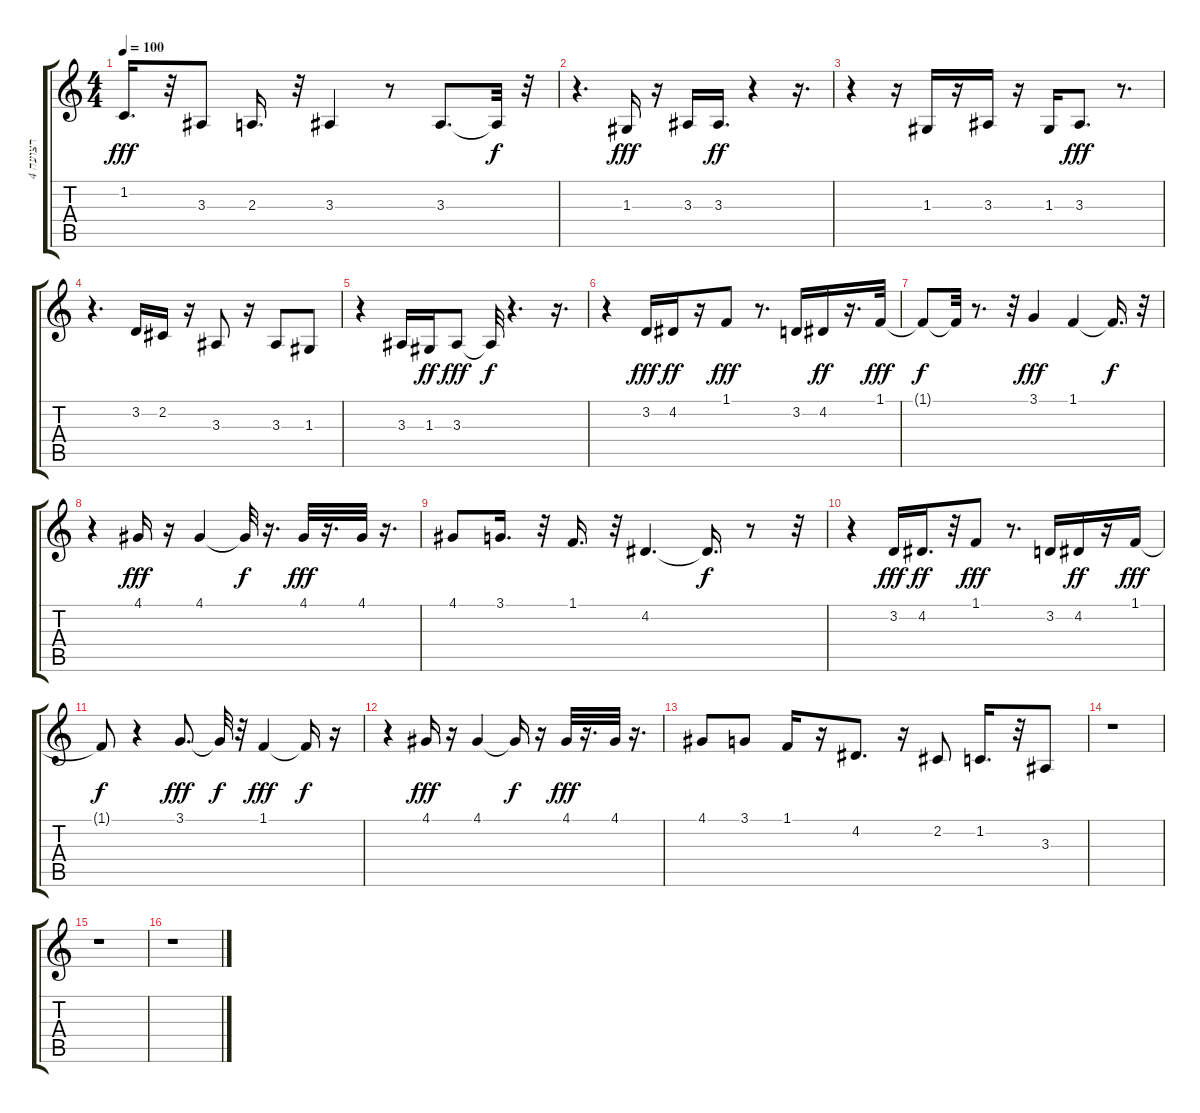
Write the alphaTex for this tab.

\track ("רצועה 4" "רצועה 4") {instrument electricgrandpiano}
\staff {score tabs}
\tuning (E4 B3 G3 D3 A2 E2) {hide}
\ts (4 4)
\tempo 100
\clef g2
\ks c
1.2.16{d dy fff} r.32 3.3.8 2.3.16{d} r.32 3.3.4 r.8 3.3.8{d} 3.3{t}.32{dy f} r.32 |
r.4{d} 1.3.16{dy fff} r.16 3.3.16 3.3.16{d dy ff} r.4 r.16{d} |
r.4 r.16 1.3.16 r.16 3.3.16 r.16 1.3.16 3.3.8{d dy fff} r.8{d} |
r.4{d} 3.2.16 2.2.16 r.16 3.3.8 r.16 3.3.8 1.3.8 |
r.4 3.3.16 1.3.16{dy ff} 3.3.8{dy fff} 3.3{t}.32{dy f} r.4{d} r.16{d} |
r.4 3.2.16{dy fff} 4.2.16{dy ff} r.16 1.1.8{dy fff} r.8{d} 3.2.16 4.2.16{dy ff} r.16{d} 1.1.32{dy fff} |
1.1{t}.8{dy f} 1.1{t}.32 r.8{d} r.32 3.1.4{dy fff} 1.1.4 1.1{t}.16{d dy f} r.32 |
r.4 4.1.16{dy fff} r.16 4.1.4 4.1{t}.32{dy f} r.16{d} 4.1.32{dy fff} r.16{d} 4.1.32 r.16{d} |
4.1.8 3.1.16{d} r.32 1.1.16{d} r.32 4.2.4{d} 4.2{t}.16{d dy f} r.8 r.32 |
r.4 3.2.16{dy fff} 4.2.16{d dy ff} r.32 1.1.8{dy fff} r.8{d} 3.2.16 4.2.16{dy ff} r.16 1.1.16{dy fff} |
1.1{t}.8{dy f} r.4 3.1.8{d dy fff} 3.1{t}.32{dy f} r.32 1.1.4{dy fff} 1.1{t}.16{dy f} r.16 |
r.4 4.1.16{dy fff} r.16 4.1.4 4.1{t}.16{dy f} r.16 4.1.32{dy fff} r.16{d} 4.1.32 r.16{d} |
4.1.8 3.1.8 1.1.16 r.16 4.2.8{d} r.16 2.2.8 1.2.16{d} r.32 3.3.8 |
r.1 |
r.1 |
r.1
